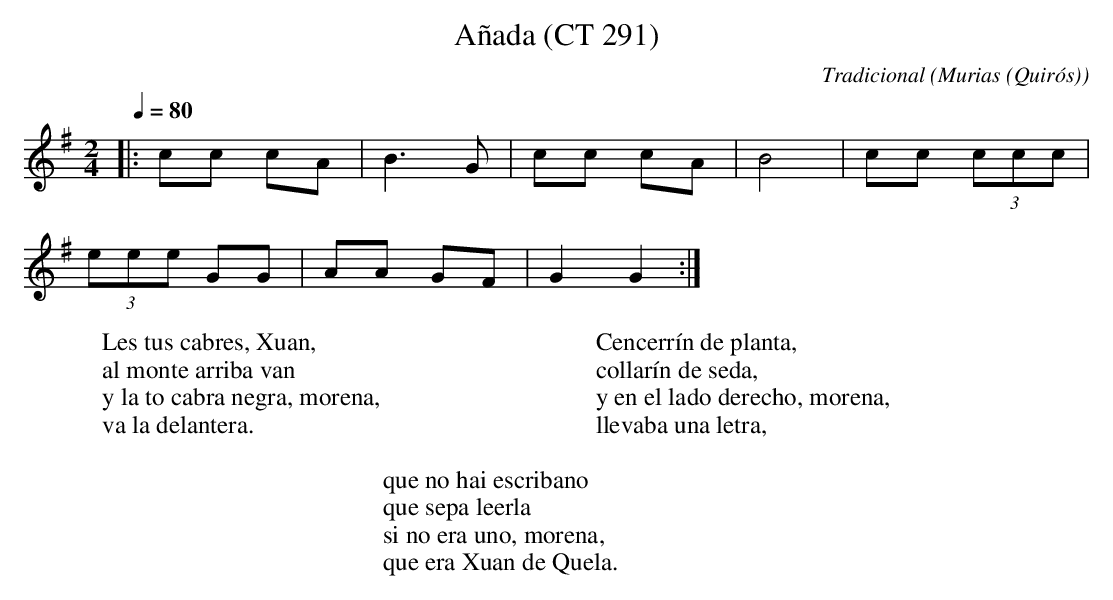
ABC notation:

X:1
T:Añada (CT 291)
C:Tradicional
O:Murias (Quirós)
M:2/4
L:1/8
Q:1/4=80
W:Les tus cabres, Xuan,
W:al monte arriba van
W:y la to cabra negra, morena,
W:va la delantera.
W:
W:Cencerrín de planta,
W:collarín de seda,
W:y en el lado derecho, morena,
W:llevaba una letra,
W:
W:que no hai escribano
W:que sepa leerla
W:si no era uno, morena,
W:que era Xuan de Quela.
K:G
|:cc cA|B3G|cc cA|B4|cc (3ccc|
(3eee GG|AA GF|G2 G2:|
